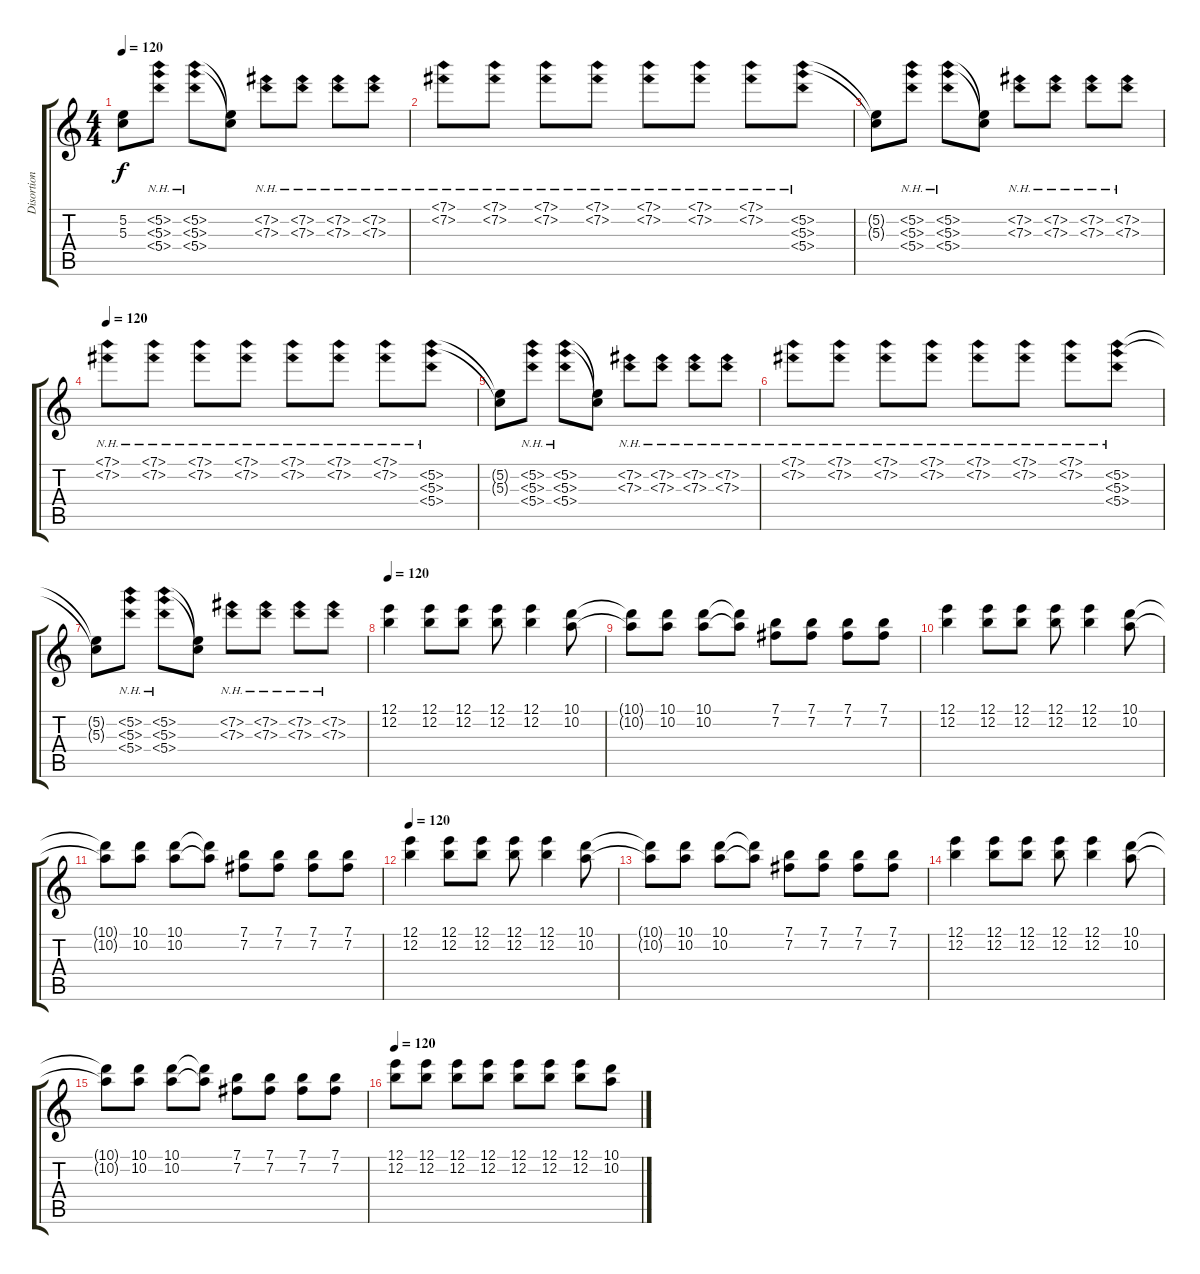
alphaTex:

\track ("Disortion Right" "Disortion ") {instrument overdrivenguitar}
\staff {score tabs}
\tuning (E4 B3 G3 D3 A2 E2) {hide}
\ts (4 4)
\tempo 120
\clef g2
\ks c
(5.2{t} 5.3{t}).8{dy f} (5.2{nh} 5.3{nh} 5.4{nh}).8 (5.2{nh} 5.3{nh} 5.4{nh}).8 (5.2{t} 5.3{t}).8 (7.2{nh} 7.3{nh}).8 (7.2{nh} 7.3{nh}).8 (7.2{nh} 7.3{nh}).8 (7.2{nh} 7.3{nh}).8 |
(7.1{nh} 7.2{nh}).8 (7.1{nh} 7.2{nh}).8 (7.1{nh} 7.2{nh}).8 (7.1{nh} 7.2{nh}).8 (7.1{nh} 7.2{nh}).8 (7.1{nh} 7.2{nh}).8 (7.1{nh} 7.2{nh}).8 (5.2{nh} 5.3{nh} 5.4{nh}).8 |
(5.2{t} 5.3{t}).8 (5.2{nh} 5.3{nh} 5.4{nh}).8 (5.2{nh} 5.3{nh} 5.4{nh}).8 (5.2{t} 5.3{t}).8 (7.2{nh} 7.3{nh}).8 (7.2{nh} 7.3{nh}).8 (7.2{nh} 7.3{nh}).8 (7.2{nh} 7.3{nh}).8 |
\tempo 120
(7.1{nh} 7.2{nh}).8 (7.1{nh} 7.2{nh}).8 (7.1{nh} 7.2{nh}).8 (7.1{nh} 7.2{nh}).8 (7.1{nh} 7.2{nh}).8 (7.1{nh} 7.2{nh}).8 (7.1{nh} 7.2{nh}).8 (5.2{nh} 5.3{nh} 5.4{nh}).8 |
(5.2{t} 5.3{t}).8 (5.2{nh} 5.3{nh} 5.4{nh}).8 (5.2{nh} 5.3{nh} 5.4{nh}).8 (5.2{t} 5.3{t}).8 (7.2{nh} 7.3{nh}).8 (7.2{nh} 7.3{nh}).8 (7.2{nh} 7.3{nh}).8 (7.2{nh} 7.3{nh}).8 |
(7.1{nh} 7.2{nh}).8 (7.1{nh} 7.2{nh}).8 (7.1{nh} 7.2{nh}).8 (7.1{nh} 7.2{nh}).8 (7.1{nh} 7.2{nh}).8 (7.1{nh} 7.2{nh}).8 (7.1{nh} 7.2{nh}).8 (5.2{nh} 5.3{nh} 5.4{nh}).8 |
(5.2{t} 5.3{t}).8 (5.2{nh} 5.3{nh} 5.4{nh}).8 (5.2{nh} 5.3{nh} 5.4{nh}).8 (5.2{t} 5.3{t}).8 (7.2{nh} 7.3{nh}).8 (7.2{nh} 7.3{nh}).8 (7.2{nh} 7.3{nh}).8 (7.2{nh} 7.3{nh}).8 |
\tempo 120
(12.1 12.2).4 (12.1 12.2).8 (12.1 12.2).8 (12.1 12.2).8 (12.1 12.2).4 (10.1 10.2).8 |
(10.1{t} 10.2{t}).8 (10.1 10.2).8 (10.1 10.2).8 (10.1{t} 10.2{t}).8 (7.1 7.2).8 (7.1 7.2).8 (7.1 7.2).8 (7.1 7.2).8 |
(12.1 12.2).4 (12.1 12.2).8 (12.1 12.2).8 (12.1 12.2).8 (12.1 12.2).4 (10.1 10.2).8 |
(10.1{t} 10.2{t}).8 (10.1 10.2).8 (10.1 10.2).8 (10.1{t} 10.2{t}).8 (7.1 7.2).8 (7.1 7.2).8 (7.1 7.2).8 (7.1 7.2).8 |
\tempo 120
(12.1 12.2).4 (12.1 12.2).8 (12.1 12.2).8 (12.1 12.2).8 (12.1 12.2).4 (10.1 10.2).8 |
(10.1{t} 10.2{t}).8 (10.1 10.2).8 (10.1 10.2).8 (10.1{t} 10.2{t}).8 (7.1 7.2).8 (7.1 7.2).8 (7.1 7.2).8 (7.1 7.2).8 |
(12.1 12.2).4 (12.1 12.2).8 (12.1 12.2).8 (12.1 12.2).8 (12.1 12.2).4 (10.1 10.2).8 |
(10.1{t} 10.2{t}).8 (10.1 10.2).8 (10.1 10.2).8 (10.1{t} 10.2{t}).8 (7.1 7.2).8 (7.1 7.2).8 (7.1 7.2).8 (7.1 7.2).8 |
\tempo 120
(12.1 12.2).8 (12.1 12.2).8 (12.1 12.2).8 (12.1 12.2).8 (12.1 12.2).8 (12.1 12.2).8 (12.1 12.2).8 (10.1 10.2).8
